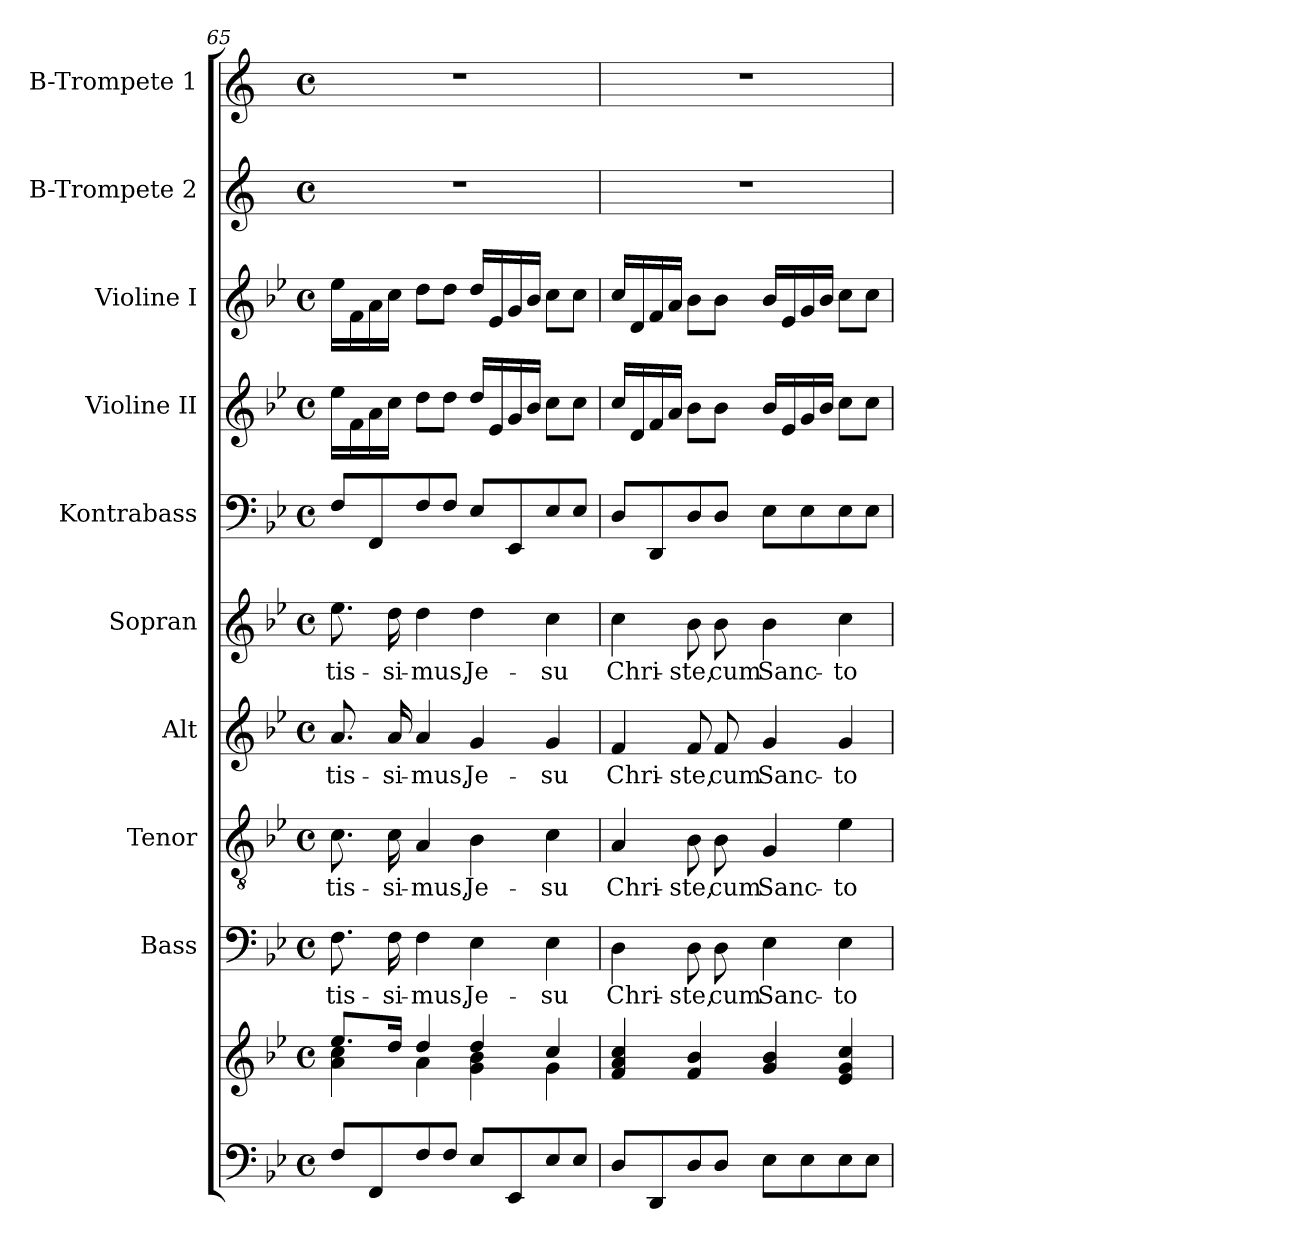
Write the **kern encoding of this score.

**kern	**kern	**kern	**text	**kern	**text	**kern	**text	**kern	**text	**kern	**kern	**kern	**kern	**kern
*part10	*part10	*part9	*part9	*part8	*part8	*part7	*part7	*part6	*part6	*part5	*part4	*part3	*part2	*part1
*staff11	*staff10	*staff9	*staff9	*staff8	*staff8	*staff7	*staff7	*staff6	*staff6	*staff5	*staff4	*staff3	*staff2	*staff1
*	*	*I"Bass	*	*I"Tenor	*	*I"Alt	*	*I"Sopran	*	*I"Kontrabass	*I"Violine II	*I"Violine I	*I"B-Trompete 2	*I"B-Trompete 1
*	*	*I'B.	*	*I'T.	*	*I'A.	*	*I'S.	*	*I'Kb.	*I'Vl. II	*I'Vl. I	*I'B Trp. 2	*I'B Trp. 1
!!LO:PB:g=z
*clefF4	*clefG2	*clefF4	*	*clefGv2	*	*clefG2	*	*clefG2	*	*clefF4	*clefG2	*clefG2	*clefG2	*clefG2
*	*	*	*	*	*	*	*	*	*	*ITrd7c12	*	*	*ITrd1c2	*ITrd1c2
*k[b-e-]	*k[b-e-]	*k[b-e-]	*	*k[b-e-]	*	*k[b-e-]	*	*k[b-e-]	*	*k[b-e-]	*k[b-e-]	*k[b-e-]	*k[b-e-]	*k[b-e-]
*B-:	*B-:	*B-:	*	*B-:	*	*B-:	*	*B-:	*	*B-:	*B-:	*B-:	*B-:	*B-:
*M4/4	*M4/4	*M4/4	*	*M4/4	*	*M4/4	*	*M4/4	*	*M4/4	*M4/4	*M4/4	*M4/4	*M4/4
*met(c)	*met(c)	*met(c)	*	*met(c)	*	*met(c)	*	*met(c)	*	*met(c)	*met(c)	*met(c)	*met(c)	*met(c)
=65	=65	=65	=65	=65	=65	=65	=65	=65	=65	=65	=65	=65	=65	=65
*	*^	*	*	*	*	*	*	*	*	*	*	*	*	*
!	!	!	!	!LO:LY:b	!	!LO:LY:b	!	!LO:LY:b	!	!LO:LY:b	!	!	!	!	!
8F/L	8.ee-/L	4a\ 4cc\	8.F\	-tis-	8.c\	-tis-	8.a/	-tis-	8.ee-\	-tis-	8FF/L	16ee-\LL	16ee-\LL	1r	1r
.	.	.	.	.	.	.	.	.	.	.	.	16f\	16f\	.	.
8FF/	.	.	.	.	.	.	.	.	.	.	8FFF/	16a\	16a\	.	.
!	!	!	!	!LO:LY:b	!	!LO:LY:b	!	!LO:LY:b	!	!LO:LY:b	!	!	!	!	!
.	16dd/Jk	.	16F\	-si-	16c\	-si-	16a/	-si-	16dd\	-si-	.	16cc\JJ	16cc\JJ	.	.
!	!	!	!	!LO:LY:b	!	!LO:LY:b	!	!LO:LY:b	!	!LO:LY:b	!	!	!	!	!
8F/	4dd/	4a\	4F\	-mus,	4A/	-mus,	4a/	-mus,	4dd\	-mus,	8FF/	8dd\L	8dd\L	.	.
8F/J	.	.	.	.	.	.	.	.	.	.	8FF/J	8dd\J	8dd\J	.	.
!	!	!	!	!LO:LY:b	!	!LO:LY:b	!	!LO:LY:b	!	!LO:LY:b	!	!	!	!	!
8E-/L	4dd/	4g\ 4b-\	4E-\	Je-	4B-\	Je-	4g/	Je-	4dd\	Je-	8EE-/L	16dd/LL	16dd/LL	.	.
.	.	.	.	.	.	.	.	.	.	.	.	16e-/	16e-/	.	.
8EE-/	.	.	.	.	.	.	.	.	.	.	8EEE-/	16g/	16g/	.	.
.	.	.	.	.	.	.	.	.	.	.	.	16b-/JJ	16b-/JJ	.	.
!	!	!	!	!LO:LY:b	!	!LO:LY:b	!	!LO:LY:b	!	!LO:LY:b	!	!	!	!	!
8E-/	4cc/	4g\	4E-\	-su	4c\	-su	4g/	-su	4cc\	-su	8EE-/	8cc\L	8cc\L	.	.
8E-/J	.	.	.	.	.	.	.	.	.	.	8EE-/J	8cc\J	8cc\J	.	.
*	*v	*v	*	*	*	*	*	*	*	*	*	*	*	*	*
=66	=66	=66	=66	=66	=66	=66	=66	=66	=66	=66	=66	=66	=66	=66
!	!	!	!LO:LY:b	!	!LO:LY:b	!	!LO:LY:b	!	!LO:LY:b	!	!	!	!	!
8D/L	4f/ 4a/ 4cc/	4D\	Chri-	4A/	Chri-	4f/	Chri-	4cc\	Chri-	8DD/L	16cc/LL	16cc/LL	1r	1r
.	.	.	.	.	.	.	.	.	.	.	16d/	16d/	.	.
8DD/	.	.	.	.	.	.	.	.	.	8DDD/	16f/	16f/	.	.
.	.	.	.	.	.	.	.	.	.	.	16a/JJ	16a/JJ	.	.
!	!	!	!LO:LY:b	!	!LO:LY:b	!	!LO:LY:b	!	!LO:LY:b	!	!	!	!	!
8D/	4f/ 4b-/	8D\	-ste,	8B-\	-ste,	8f/	-ste,	8b-\	-ste,	8DD/	8b-\L	8b-\L	.	.
!	!	!	!LO:LY:b	!	!LO:LY:b	!	!LO:LY:b	!	!LO:LY:b	!	!	!	!	!
8D/J	.	8D\	cum	8B-\	cum	8f/	cum	8b-\	cum	8DD/J	8b-\J	8b-\J	.	.
!	!	!	!LO:LY:b	!	!LO:LY:b	!	!LO:LY:b	!	!LO:LY:b	!	!	!	!	!
8E-\L	4g/ 4b-/	4E-\	Sanc-	4G/	Sanc-	4g/	Sanc-	4b-\	Sanc-	8EE-\L	16b-/LL	16b-/LL	.	.
.	.	.	.	.	.	.	.	.	.	.	16e-/	16e-/	.	.
8E-\	.	.	.	.	.	.	.	.	.	8EE-\	16g/	16g/	.	.
.	.	.	.	.	.	.	.	.	.	.	16b-/JJ	16b-/JJ	.	.
!	!	!	!LO:LY:b	!	!LO:LY:b	!	!LO:LY:b	!	!LO:LY:b	!	!	!	!	!
8E-\	4e-/ 4g/ 4cc/	4E-\	-to	4e-\	-to	4g/	-to	4cc\	-to	8EE-\	8cc\L	8cc\L	.	.
8E-\J	.	.	.	.	.	.	.	.	.	8EE-\J	8cc\J	8cc\J	.	.
=	=	=	=	=	=	=	=	=	=	=	=	=	=	=
*-	*-	*-	*-	*-	*-	*-	*-	*-	*-	*-	*-	*-	*-	*-
